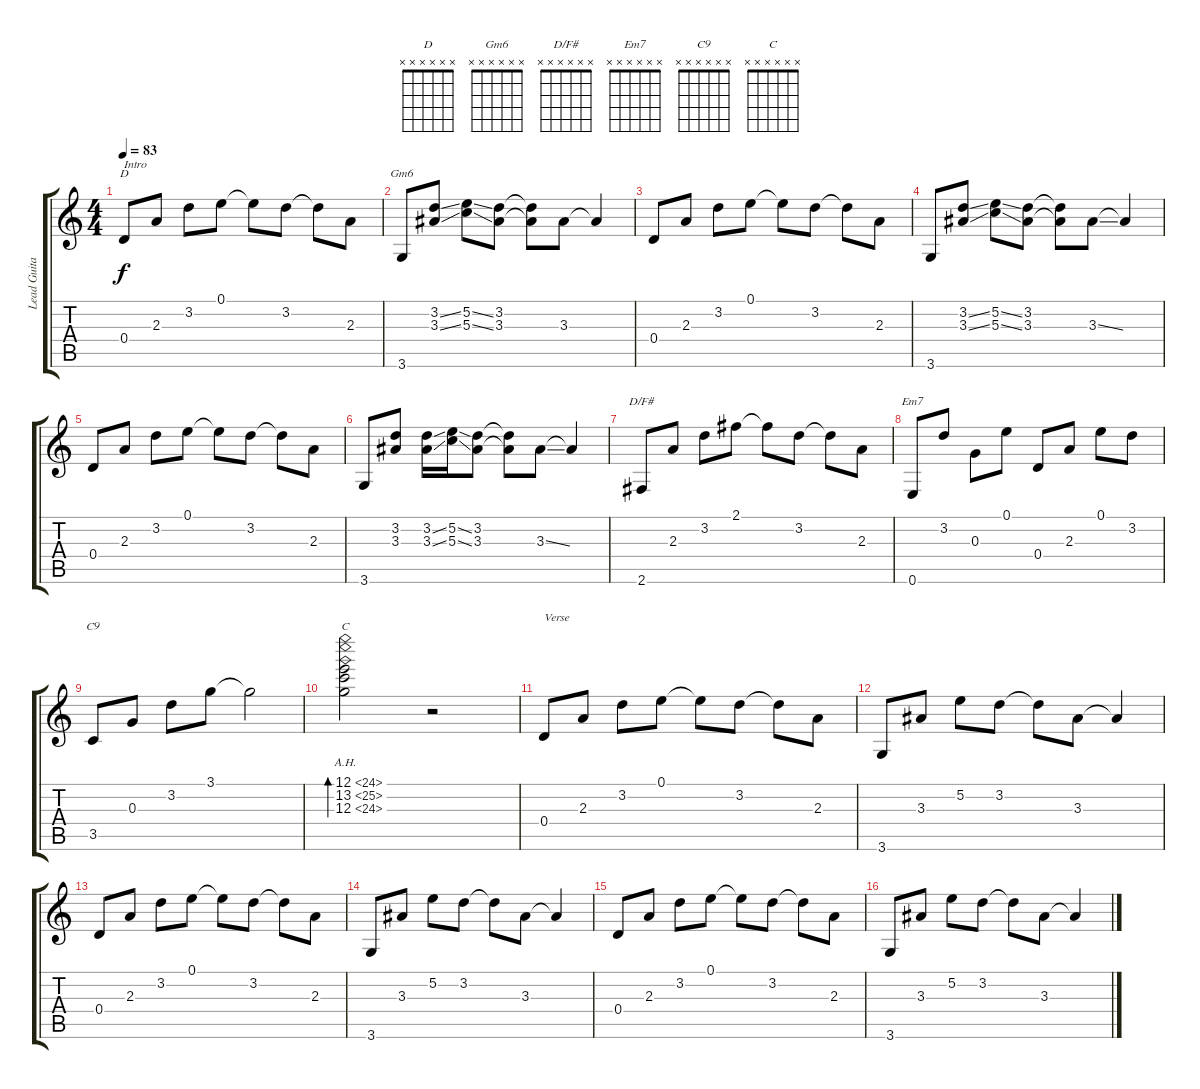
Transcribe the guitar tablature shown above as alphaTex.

\track ("Lead Guitar" "Lead Guita") {instrument acousticguitarsteel}
\staff {score tabs}
\tuning (E4 B3 G3 D3 A2 E2) {hide}
\chord ("D" x x x x x x) {firstfret 0}
\chord ("Gm6" x x x x x x) {firstfret 0}
\chord ("D/F#" x x x x x x) {firstfret 0}
\chord ("Em7" x x x x x x) {firstfret 0}
\chord ("C9" x x x x x x) {firstfret 0}
\chord ("C" x x x x x x) {firstfret 0}
\ts (4 4)
\tempo 83
\clef g2
\ks c
0.4.8{ch "D" txt "Intro" dy f instrument acousticguitarsteel} 2.3.8 3.2.8 0.1.8 0.1{t}.8 3.2.8 3.2{t}.8 2.3.8 |
3.6.8{ch "Gm6"} (3.2{ss} 3.3{ss}).8 (5.2{ss} 5.3{ss}).8 (3.2 3.3).8 (3.2{t} 3.3{t}).8 3.3.8 3.3{t}.4 |
0.4.8 2.3.8 3.2.8 0.1.8 0.1{t}.8 3.2.8 3.2{t}.8 2.3.8 |
3.6.8 (3.2{ss} 3.3{ss}).8 (5.2{ss} 5.3{ss}).8 (3.2 3.3).8 (3.2{t} 3.3{t}).8 3.3{ss}.8 3.3{t}.4 |
0.4.8 2.3.8 3.2.8 0.1.8 0.1{t}.8 3.2.8 3.2{t}.8 2.3.8 |
3.6.8 (3.2 3.3).8 (3.2{ss} 3.3{ss}).16 (5.2{ss} 5.3{ss}).16 (3.2 3.3).8 (3.2{t} 3.3{t}).8 3.3{ss}.8 3.3{t}.4 |
2.6.8{ch "D/F#"} 2.3.8 3.2.8 2.1.8 2.1{t}.8 3.2.8 3.2{t}.8 2.3.8 |
0.6.8{ch "Em7"} 3.2.8 0.3.8 0.1.8 0.4.8 2.3.8 0.1.8 3.2.8 |
3.5.8{ch "C9"} 0.3.8 3.2.8 3.1.8 3.1{t}.2 |
(12.1{ah 12} 13.2{ah 12} 12.3{ah 12}).2{bd 120 ch "C"} r.2 |
0.4.8{txt "Verse"} 2.3.8 3.2.8 0.1.8 0.1{t}.8 3.2.8 3.2{t}.8 2.3.8 |
3.6.8 3.3.8 5.2.8 3.2.8 3.2{t}.8 3.3.8 3.3{t}.4 |
0.4.8 2.3.8 3.2.8 0.1.8 0.1{t}.8 3.2.8 3.2{t}.8 2.3.8 |
3.6.8 3.3.8 5.2.8 3.2.8 3.2{t}.8 3.3.8 3.3{t}.4 |
0.4.8 2.3.8 3.2.8 0.1.8 0.1{t}.8 3.2.8 3.2{t}.8 2.3.8 |
3.6.8 3.3.8 5.2.8 3.2.8 3.2{t}.8 3.3.8 3.3{t}.4
